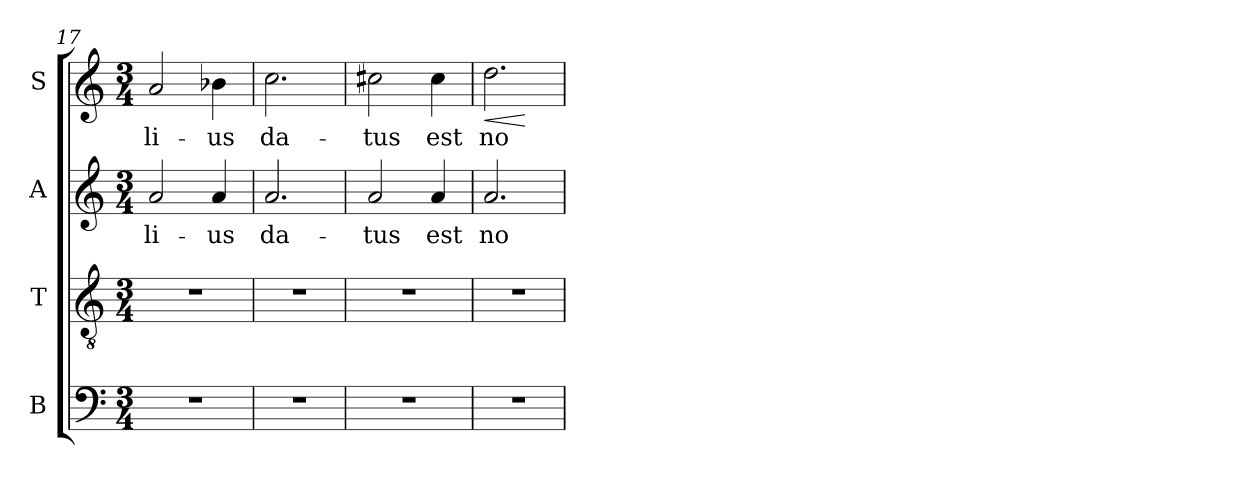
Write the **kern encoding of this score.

**kern	**kern	**kern	**text	**kern	**text	**dynam
*part4	*part3	*part2	*part2	*part1	*part1	*part1
*staff4	*staff3	*staff2	*staff2	*staff1	*staff1	*staff1
*I"B	*I"T	*I"A	*	*I"S	*	*
*I'B	*I'T	*I'A	*	*I'S	*	*
*clefF4	*clefGv2	*clefG2	*	*clefG2	*	*
*k[]	*k[]	*k[]	*	*k[]	*	*
*C:	*C:	*C:	*	*C:	*	*
*M3/4	*M3/4	*M3/4	*	*M3/4	*	*
=17	=17	=17	=17	=17	=17	=17
!	!	!	!LO:LY:b:cj	!	!LO:LY:b:cj	!
2.r	2.r	2a/	-li-	2a/	-li-	.
!	!	!	!LO:LY:b:cj	!	!LO:LY:b:cj	!
.	.	4a/	-us	4b-X\	-us	.
=18	=18	=18	=18	=18	=18	=18
!	!	!	!LO:LY:b:cj	!	!LO:LY:b:cj	!
2.r	2.r	2.a/	da-	2.cc\	da-	.
!!LO:PB:g=z
=19	=19	=19	=19	=19	=19	=19
!	!	!	!LO:LY:b:cj	!	!LO:LY:b:cj	!
2.r	2.r	2a/	-tus	2cc#X\	-tus	.
!	!	!	!LO:LY:b:cj	!	!LO:LY:b:cj	!
.	.	4a/	est	4cc#\	est	.
=20	=20	=20	=20	=20	=20	=20
!	!	!	!LO:LY:b:cj	!	!LO:LY:b:cj	!LO:HP:b
2.r	2.r	2.a/	no-	2.dd\	no-	<
.	.	.	.	.	.	[
=	=	=	=	=	=	=
*-	*-	*-	*-	*-	*-	*-
